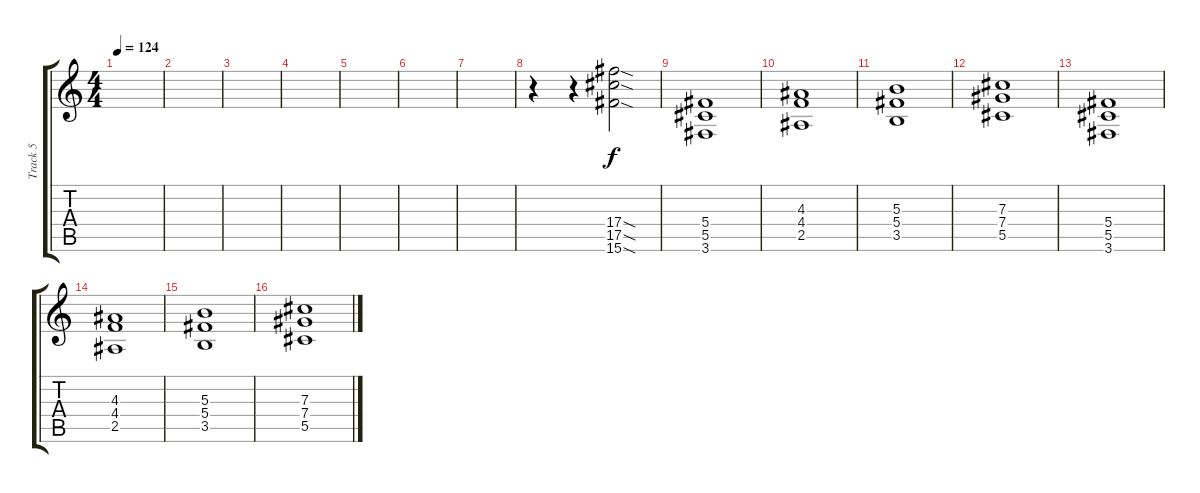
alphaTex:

\track ("Track 5" "Track 5") {instrument distortionguitar}
\staff {score tabs}
\tuning (Eb4 Bb3 Gb3 Db3 Ab2 Eb2) {hide}
\ts (4 4)
\tempo 124
\clef g2
\ks c
|
|
|
|
|
|
|
r.4 r.4 (17.4{sod} 17.5{sod} 15.6{sod}).2 |
(5.4 5.5 3.6).1{dy f} |
(4.3 4.4 2.5).1 |
(5.3 5.4 3.5).1 |
(7.3 7.4 5.5).1 |
(5.4 5.5 3.6).1 |
(4.3 4.4 2.5).1 |
(5.3 5.4 3.5).1 |
(7.3 7.4 5.5).1
